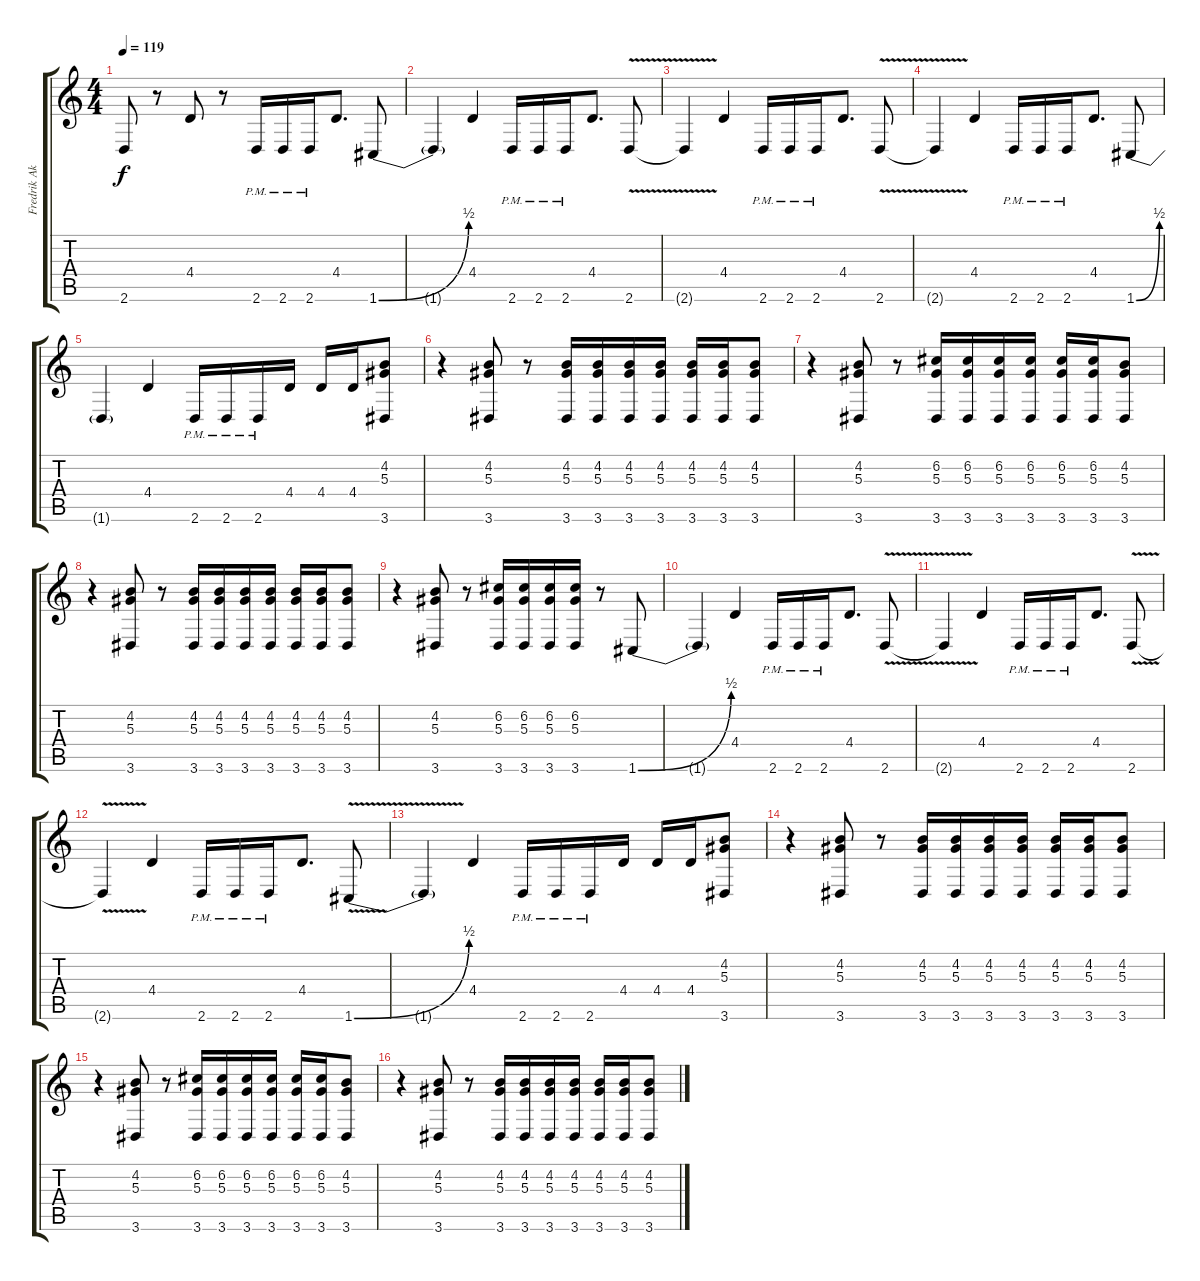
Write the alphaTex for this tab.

\track ("Fredrik Akesson (Rythm Guitar)" "Fredrik Ak") {instrument distortionguitar}
\staff {score tabs}
\tuning (C4 G3 Eb3 Bb2 F2 C2) {hide}
\ts (4 4)
\tempo 119
\clef g2
\ks c
2.6.8{dy f} r.8 4.4.8 r.8 2.6{pm}.16 2.6{pm}.16 2.6{pm}.16 4.4.8{d} 1.6{be (bend 0 0 60 2)}.8 |
1.6{t}.4 4.4.4 2.6{pm}.16 2.6{pm}.16 2.6{pm}.16 4.4.8{d} 2.6{v}.8 |
2.6{t}.4 4.4.4 2.6{pm}.16 2.6{pm}.16 2.6{pm}.16 4.4.8{d} 2.6{v}.8 |
2.6{t}.4 4.4.4 2.6{pm}.16 2.6{pm}.16 2.6{pm}.16 4.4.8{d} 1.6{be (bend 0 0 60 2)}.8 |
1.6{t}.4 4.4.4 2.6{pm}.16 2.6{pm}.16 2.6{pm}.16 4.4.16 4.4.16 4.4.16 (4.2 5.3 3.6).8 |
r.4 (4.2 5.3 3.6).8 r.8 (4.2 5.3 3.6).16 (4.2 5.3 3.6).16 (4.2 5.3 3.6).16 (4.2 5.3 3.6).16 (4.2 5.3 3.6).16 (4.2 5.3 3.6).16 (4.2 5.3 3.6).8 |
r.4 (4.2 5.3 3.6).8 r.8 (6.2 5.3 3.6).16 (6.2 5.3 3.6).16 (6.2 5.3 3.6).16 (6.2 5.3 3.6).16 (6.2 5.3 3.6).16 (6.2 5.3 3.6).16 (4.2 5.3 3.6).8 |
r.4 (4.2 5.3 3.6).8 r.8 (4.2 5.3 3.6).16 (4.2 5.3 3.6).16 (4.2 5.3 3.6).16 (4.2 5.3 3.6).16 (4.2 5.3 3.6).16 (4.2 5.3 3.6).16 (4.2 5.3 3.6).8 |
r.4 (4.2 5.3 3.6).8 r.8 (6.2 5.3 3.6).16 (6.2 5.3 3.6).16 (6.2 5.3 3.6).16 (6.2 5.3 3.6).16 r.8 1.6{be (bend 0 0 60 2)}.8 |
1.6{t}.4 4.4.4 2.6{pm}.16 2.6{pm}.16 2.6{pm}.16 4.4.8{d} 2.6{v}.8 |
2.6{t}.4 4.4.4 2.6{pm}.16 2.6{pm}.16 2.6{pm}.16 4.4.8{d} 2.6{v}.8 |
2.6{t}.4 4.4.4 2.6{pm}.16 2.6{pm}.16 2.6{pm}.16 4.4.8{d} 1.6{be (bend 0 0 60 2) v}.8 |
1.6{t}.4 4.4.4 2.6{pm}.16 2.6{pm}.16 2.6{pm}.16 4.4.16 4.4.16 4.4.16 (4.2 5.3 3.6).8 |
r.4 (4.2 5.3 3.6).8 r.8 (4.2 5.3 3.6).16 (4.2 5.3 3.6).16 (4.2 5.3 3.6).16 (4.2 5.3 3.6).16 (4.2 5.3 3.6).16 (4.2 5.3 3.6).16 (4.2 5.3 3.6).8 |
r.4 (4.2 5.3 3.6).8 r.8 (6.2 5.3 3.6).16 (6.2 5.3 3.6).16 (6.2 5.3 3.6).16 (6.2 5.3 3.6).16 (6.2 5.3 3.6).16 (6.2 5.3 3.6).16 (4.2 5.3 3.6).8 |
r.4 (4.2 5.3 3.6).8 r.8 (4.2 5.3 3.6).16 (4.2 5.3 3.6).16 (4.2 5.3 3.6).16 (4.2 5.3 3.6).16 (4.2 5.3 3.6).16 (4.2 5.3 3.6).16 (4.2 5.3 3.6).8
